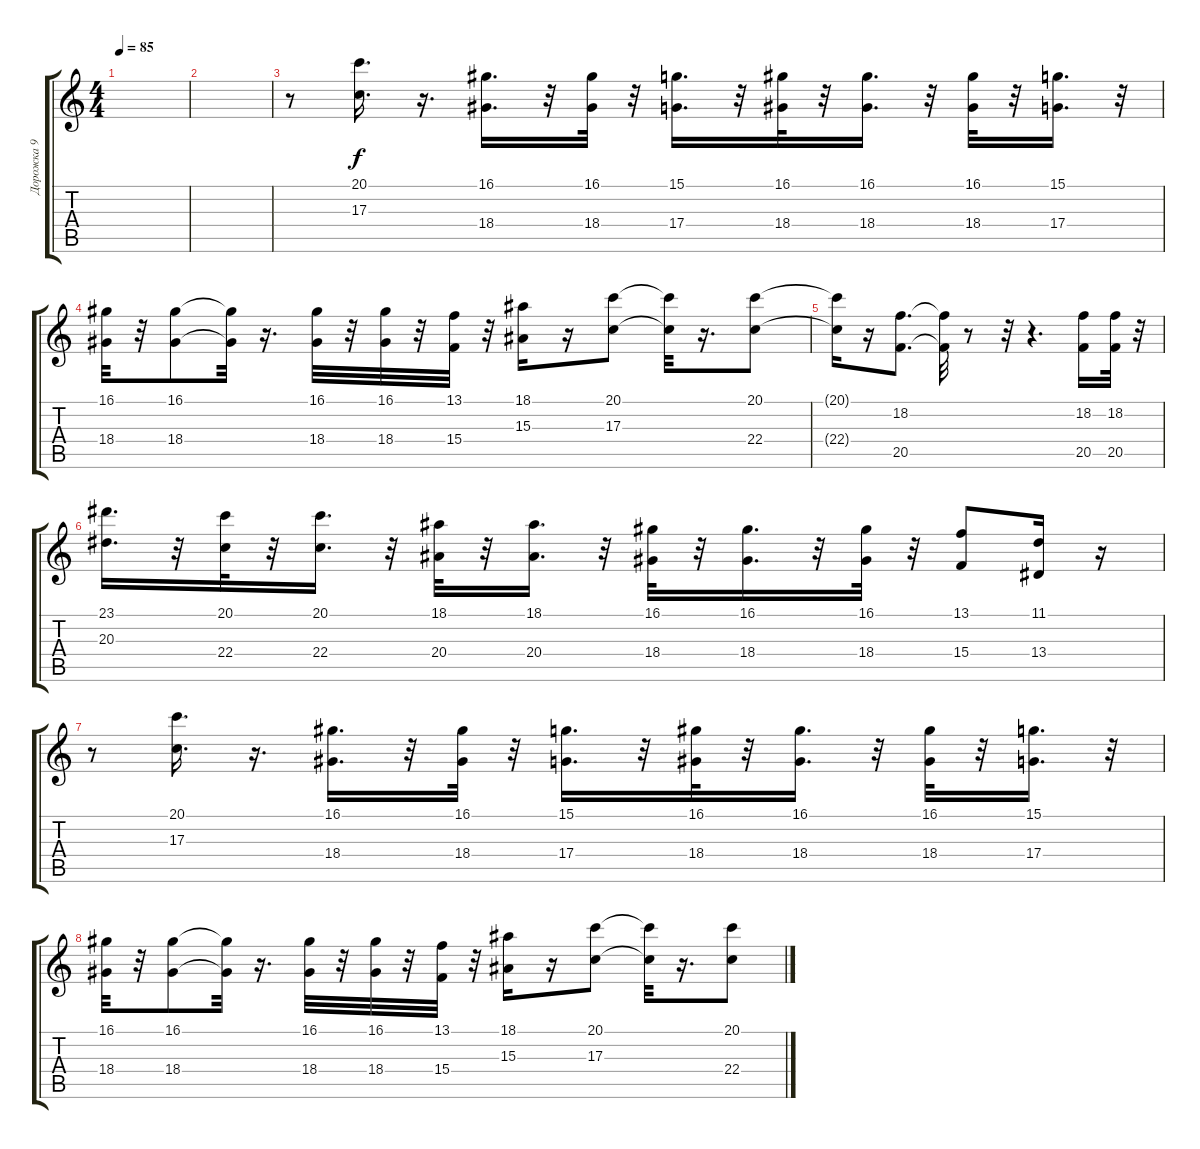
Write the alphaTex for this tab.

\track ("Дорожка 9" "Дорожка 9") {instrument choiraahs}
\staff {score tabs}
\tuning (E4 B3 G3 D3 A2 E2) {hide}
\ts (4 4)
\tempo 85
\clef g2
\ks c
|
|
r.8 (20.1 17.3).16{d} r.16{d} (16.1 18.4).16{d} r.32 (16.1 18.4).32 r.32 (15.1 17.4).16{d} r.32 (16.1 18.4).32 r.32 (16.1 18.4).16{d} r.32 (16.1 18.4).32 r.32 (15.1 17.4).16{d} r.32 |
(16.1 18.4).32 r.32 (16.1 18.4).8 (16.1{t} 18.4{t}).32 r.16{d} (16.1 18.4).32 r.32 (16.1 18.4).32 r.32 (13.1 15.4).32 r.32 (18.1 15.3).16 r.16 (20.1 17.3).8 (20.1{t} 17.3{t}).32 r.16{d} (20.1 22.4).8 |
(20.1{t} 22.4{t}).16 r.16 (18.2 20.5).8{d} (18.2{t} 20.5{t}).32 r.8 r.32 r.4{d} (18.2 20.5).16 (18.2 20.5).32 r.32 |
(23.1 20.3).16{d} r.32 (20.1 22.4).32 r.32 (20.1 22.4).16{d} r.32 (18.1 20.4).32 r.32 (18.1 20.4).16{d} r.32 (16.1 18.4).32 r.32 (16.1 18.4).16{d} r.32 (16.1 18.4).32 r.32 (13.1 15.4).8 (11.1 13.4).16 r.16 |
r.8 (20.1 17.3).16{d} r.16{d} (16.1 18.4).16{d} r.32 (16.1 18.4).32 r.32 (15.1 17.4).16{d} r.32 (16.1 18.4).32 r.32 (16.1 18.4).16{d} r.32 (16.1 18.4).32 r.32 (15.1 17.4).16{d} r.32 |
(16.1 18.4).32 r.32 (16.1 18.4).8 (16.1{t} 18.4{t}).32 r.16{d} (16.1 18.4).32 r.32 (16.1 18.4).32 r.32 (13.1 15.4).32 r.32 (18.1 15.3).16 r.16 (20.1 17.3).8 (20.1{t} 17.3{t}).32 r.16{d} (20.1 22.4).8
